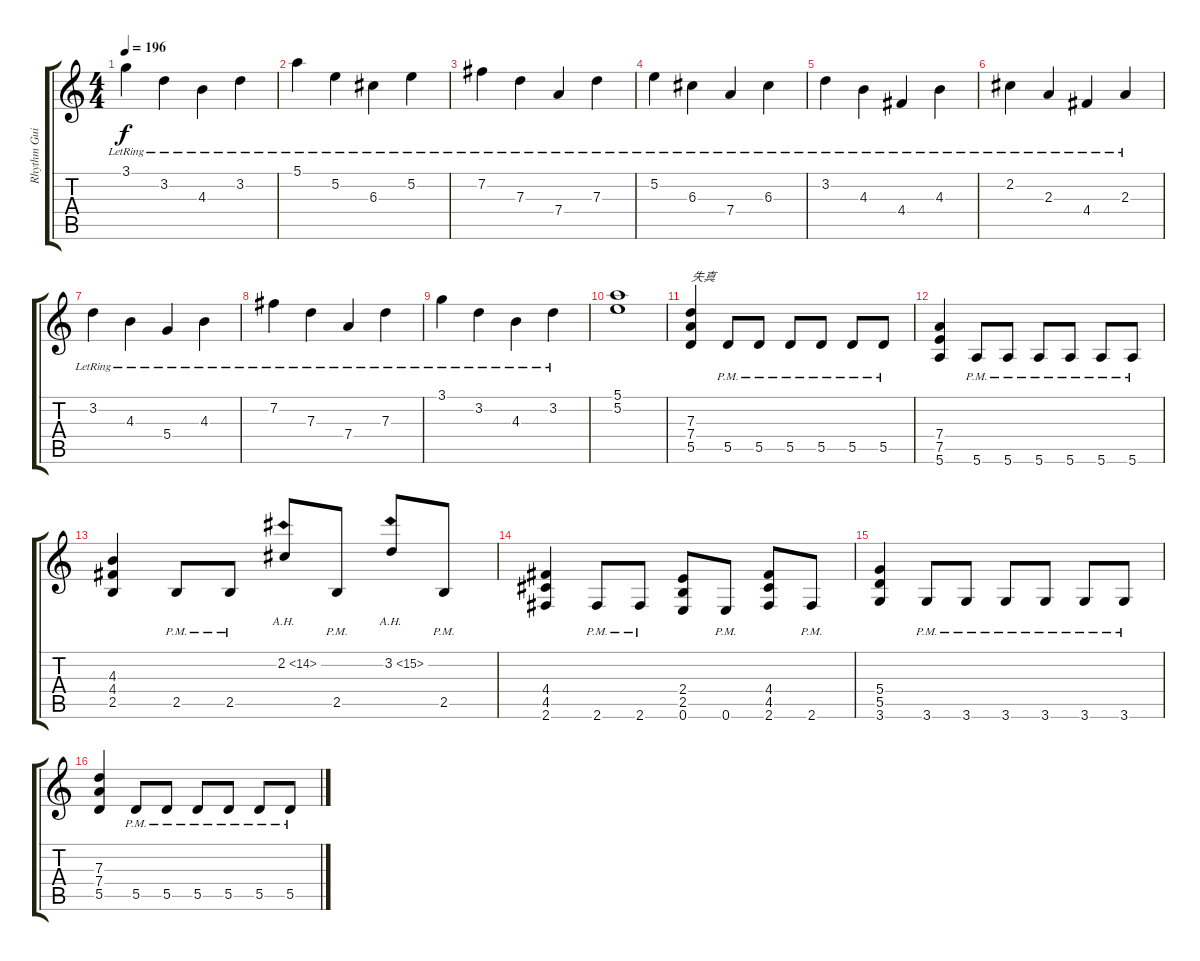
\track ("Rhythm Guitar(L)" "Rhythm Gui") {instrument distortionguitar}
\staff {score tabs}
\tuning (E4 B3 G3 D3 A2 E2) {hide}
\ts (4 4)
\tempo 196
\clef g2
\ks c
3.1{lr}.4{dy f} 3.2{lr}.4 4.3{lr}.4 3.2{lr}.4 |
5.1{lr}.4 5.2{lr}.4 6.3{lr}.4 5.2{lr}.4 |
7.2{lr}.4 7.3{lr}.4 7.4{lr}.4 7.3{lr}.4 |
5.2{lr}.4 6.3{lr}.4 7.4{lr}.4 6.3{lr}.4 |
3.2{lr}.4 4.3{lr}.4 4.4{lr}.4 4.3{lr}.4 |
2.2{lr}.4 2.3{lr}.4 4.4{lr}.4 2.3{lr}.4 |
3.2{lr}.4 4.3{lr}.4 5.4{lr}.4 4.3{lr}.4 |
7.2{lr}.4 7.3{lr}.4 7.4{lr}.4 7.3{lr}.4 |
3.1{lr}.4 3.2{lr}.4 4.3{lr}.4 3.2{lr}.4 |
(5.1 5.2).1 |
(7.3 7.4 5.5).4{txt "失真" instrument distortionguitar} 5.5{pm}.8 5.5{pm}.8 5.5{pm}.8 5.5{pm}.8 5.5{pm}.8 5.5{pm}.8 |
(7.4 7.5 5.6).4 5.6{pm}.8 5.6{pm}.8 5.6{pm}.8 5.6{pm}.8 5.6{pm}.8 5.6{pm}.8 |
(4.3 4.4 2.5).4 2.5{pm}.8 2.5{pm}.8 2.2{ah 12}.8 2.5{pm}.8 3.2{ah 12}.8 2.5{pm}.8 |
(4.4 4.5 2.6).4 2.6{pm}.8 2.6{pm}.8 (2.4 2.5 0.6).8 0.6{pm}.8 (4.4 4.5 2.6).8 2.6{pm}.8 |
(5.4 5.5 3.6).4 3.6{pm}.8 3.6{pm}.8 3.6{pm}.8 3.6{pm}.8 3.6{pm}.8 3.6{pm}.8 |
(7.3 7.4 5.5).4 5.5{pm}.8 5.5{pm}.8 5.5{pm}.8 5.5{pm}.8 5.5{pm}.8 5.5{pm}.8
